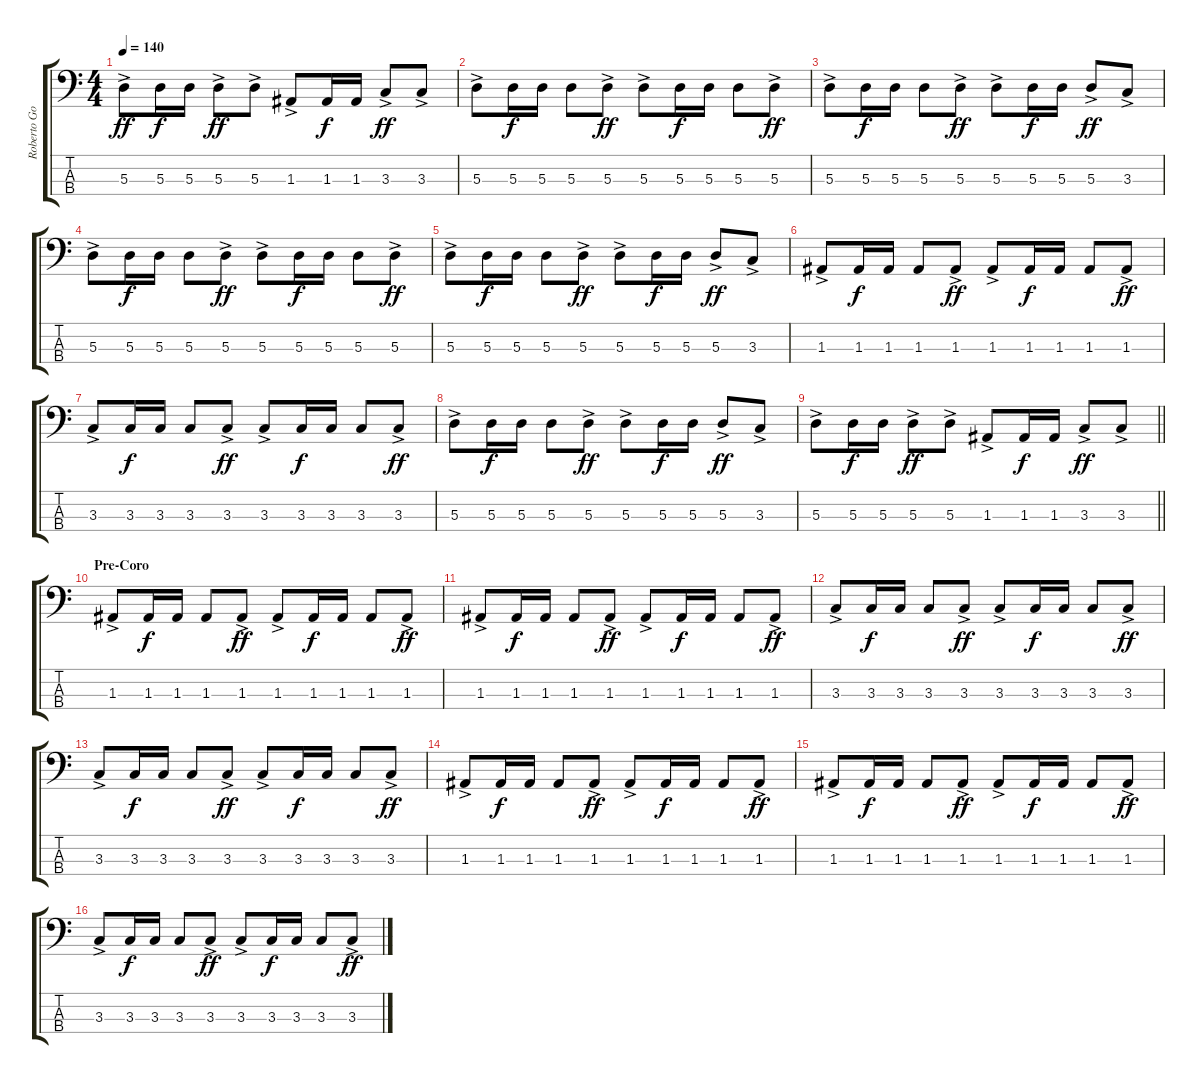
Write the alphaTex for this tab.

\track ("Roberto Gonzalo" "Roberto Go") {instrument electricbassfinger}
\staff {score tabs}
\tuning (G2 D2 A1 E1) {hide}
\ts (4 4)
\tempo 140
\clef f4
\ks c
5.3{ac}.8{dy ff} 5.3.16{dy f} 5.3.16 5.3{ac}.8{dy ff} 5.3{ac}.8 1.3{ac}.8 1.3.16{dy f} 1.3.16 3.3{ac}.8{dy ff} 3.3{ac}.8 |
5.3{ac}.8 5.3.16{dy f} 5.3.16 5.3.8 5.3{ac}.8{dy ff} 5.3{ac}.8 5.3.16{dy f} 5.3.16 5.3.8 5.3{ac}.8{dy ff} |
5.3{ac}.8 5.3.16{dy f} 5.3.16 5.3.8 5.3{ac}.8{dy ff} 5.3{ac}.8 5.3.16{dy f} 5.3.16 5.3{ac}.8{dy ff} 3.3{ac}.8 |
5.3{ac}.8 5.3.16{dy f} 5.3.16 5.3.8 5.3{ac}.8{dy ff} 5.3{ac}.8 5.3.16{dy f} 5.3.16 5.3.8 5.3{ac}.8{dy ff} |
5.3{ac}.8 5.3.16{dy f} 5.3.16 5.3.8 5.3{ac}.8{dy ff} 5.3{ac}.8 5.3.16{dy f} 5.3.16 5.3{ac}.8{dy ff} 3.3{ac}.8 |
1.3{ac}.8 1.3.16{dy f} 1.3.16 1.3.8 1.3{ac}.8{dy ff} 1.3{ac}.8 1.3.16{dy f} 1.3.16 1.3.8 1.3{ac}.8{dy ff} |
3.3{ac}.8 3.3.16{dy f} 3.3.16 3.3.8 3.3{ac}.8{dy ff} 3.3{ac}.8 3.3.16{dy f} 3.3.16 3.3.8 3.3{ac}.8{dy ff} |
5.3{ac}.8 5.3.16{dy f} 5.3.16 5.3.8 5.3{ac}.8{dy ff} 5.3{ac}.8 5.3.16{dy f} 5.3.16 5.3{ac}.8{dy ff} 3.3{ac}.8 |
\barLineRight lightlight
5.3{ac}.8 5.3.16{dy f} 5.3.16 5.3{ac}.8{dy ff} 5.3{ac}.8 1.3{ac}.8 1.3.16{dy f} 1.3.16 3.3{ac}.8{dy ff} 3.3{ac}.8 |
\section ("" "Pre-Coro")
1.3{ac}.8 1.3.16{dy f} 1.3.16 1.3.8 1.3{ac}.8{dy ff} 1.3{ac}.8 1.3.16{dy f} 1.3.16 1.3.8 1.3{ac}.8{dy ff} |
1.3{ac}.8 1.3.16{dy f} 1.3.16 1.3.8 1.3{ac}.8{dy ff} 1.3{ac}.8 1.3.16{dy f} 1.3.16 1.3.8 1.3{ac}.8{dy ff} |
3.3{ac}.8 3.3.16{dy f} 3.3.16 3.3.8 3.3{ac}.8{dy ff} 3.3{ac}.8 3.3.16{dy f} 3.3.16 3.3.8 3.3{ac}.8{dy ff} |
3.3{ac}.8 3.3.16{dy f} 3.3.16 3.3.8 3.3{ac}.8{dy ff} 3.3{ac}.8 3.3.16{dy f} 3.3.16 3.3.8 3.3{ac}.8{dy ff} |
1.3{ac}.8 1.3.16{dy f} 1.3.16 1.3.8 1.3{ac}.8{dy ff} 1.3{ac}.8 1.3.16{dy f} 1.3.16 1.3.8 1.3{ac}.8{dy ff} |
1.3{ac}.8 1.3.16{dy f} 1.3.16 1.3.8 1.3{ac}.8{dy ff} 1.3{ac}.8 1.3.16{dy f} 1.3.16 1.3.8 1.3{ac}.8{dy ff} |
3.3{ac}.8 3.3.16{dy f} 3.3.16 3.3.8 3.3{ac}.8{dy ff} 3.3{ac}.8 3.3.16{dy f} 3.3.16 3.3.8 3.3{ac}.8{dy ff}
